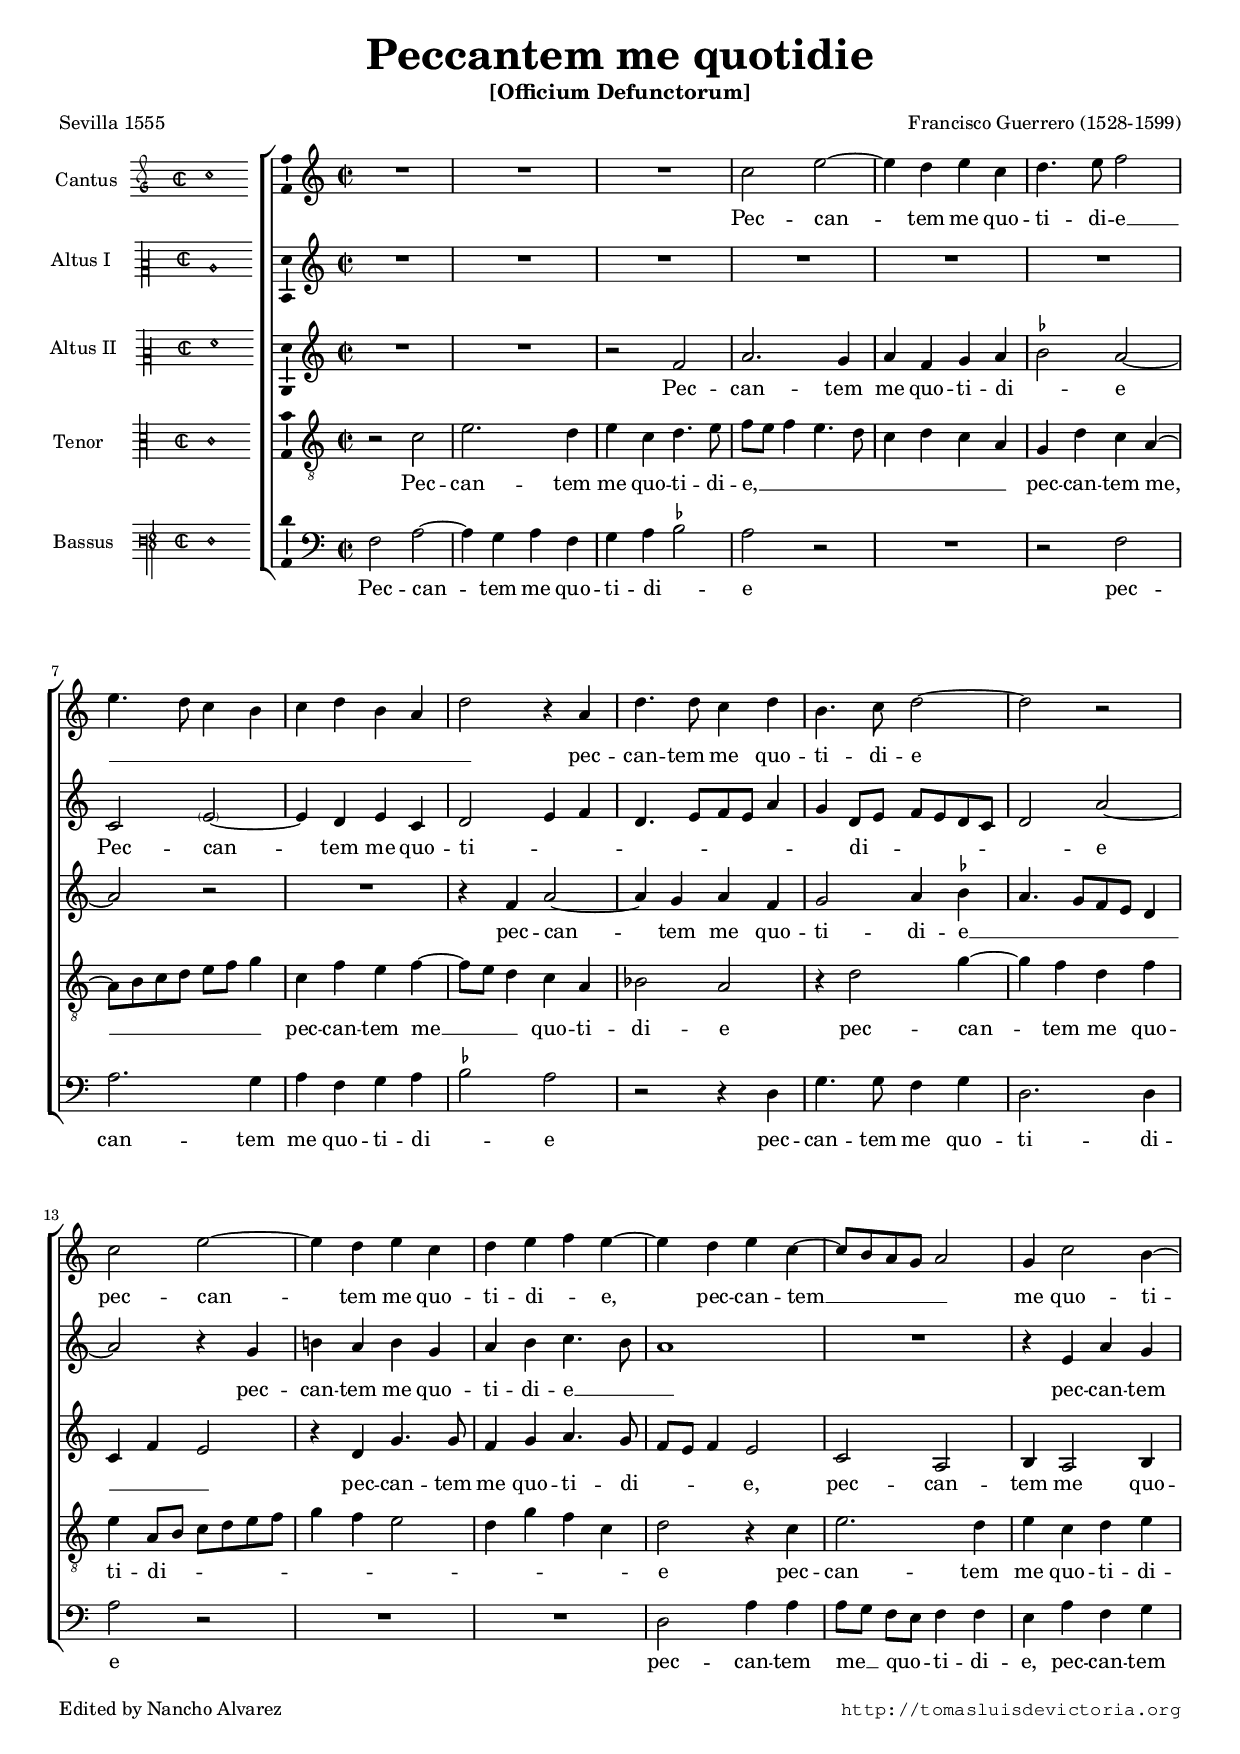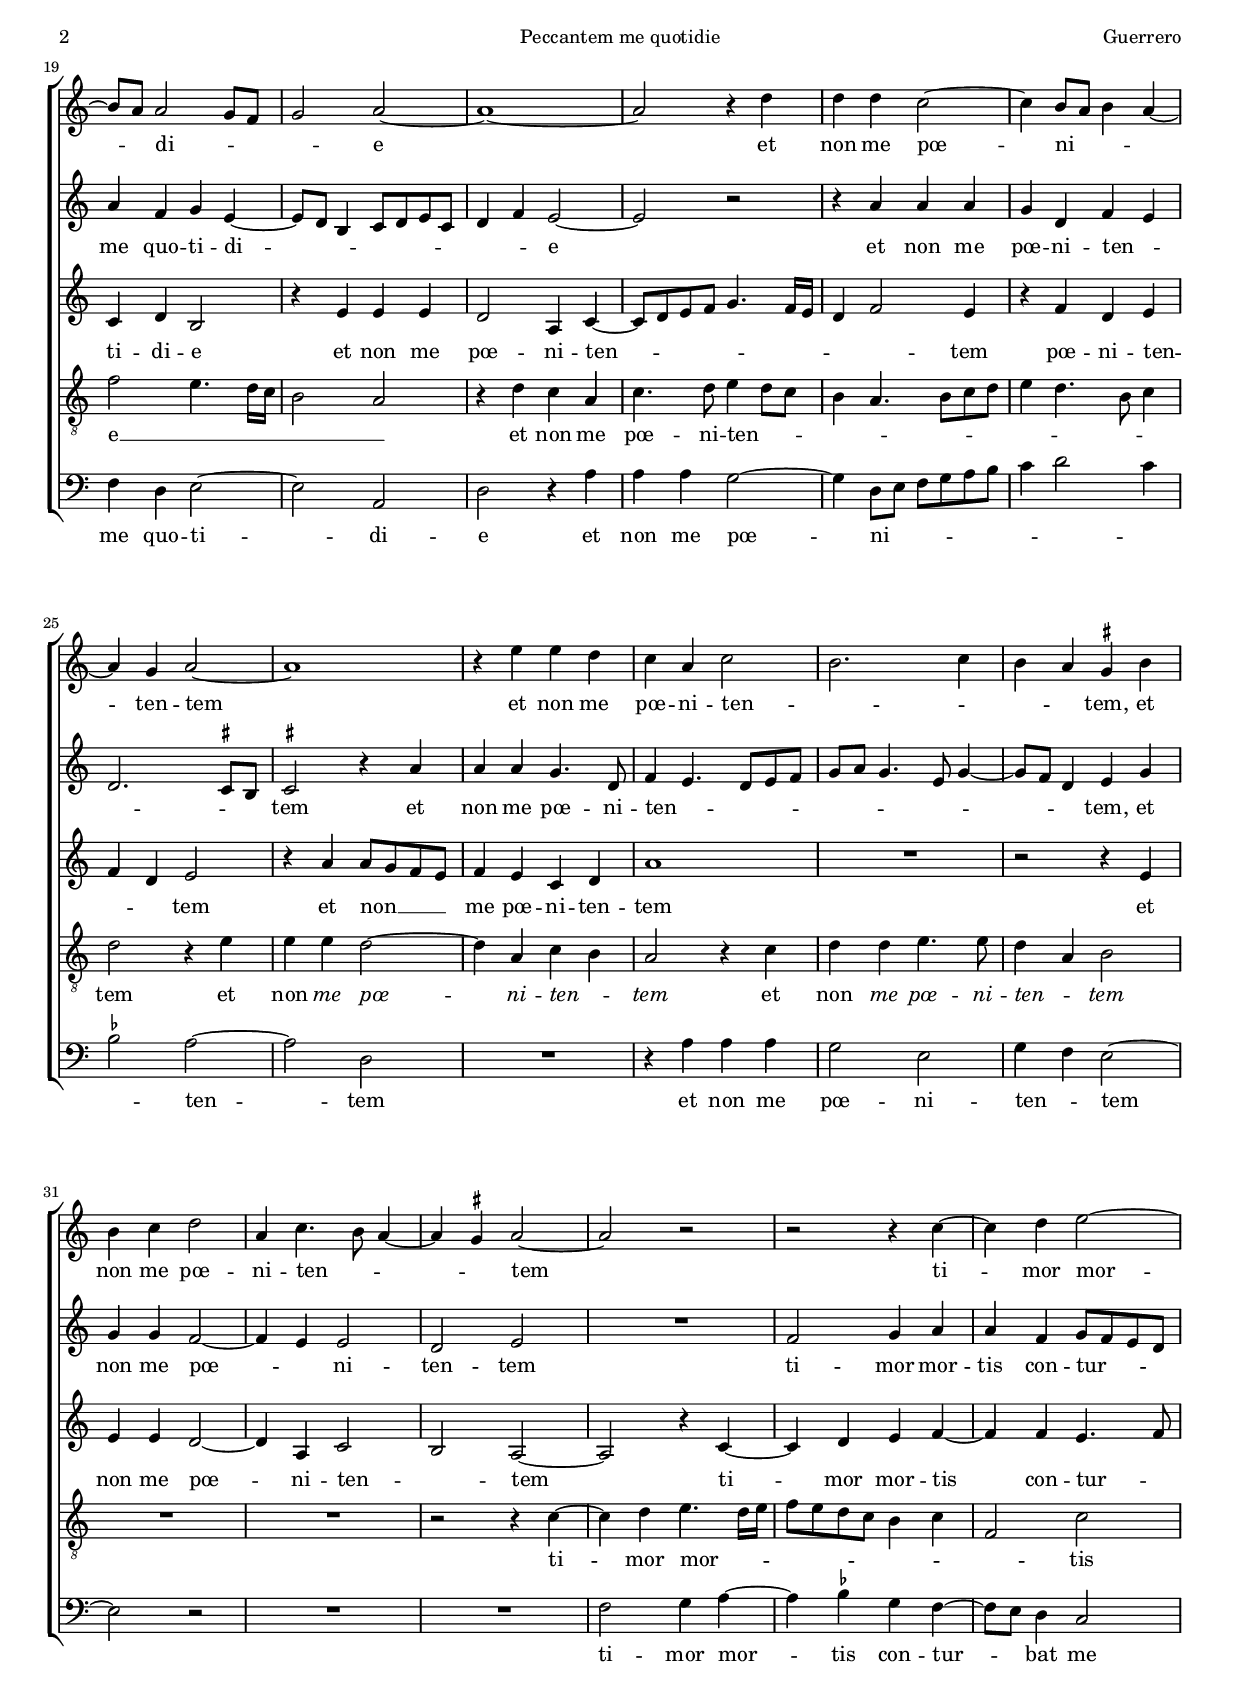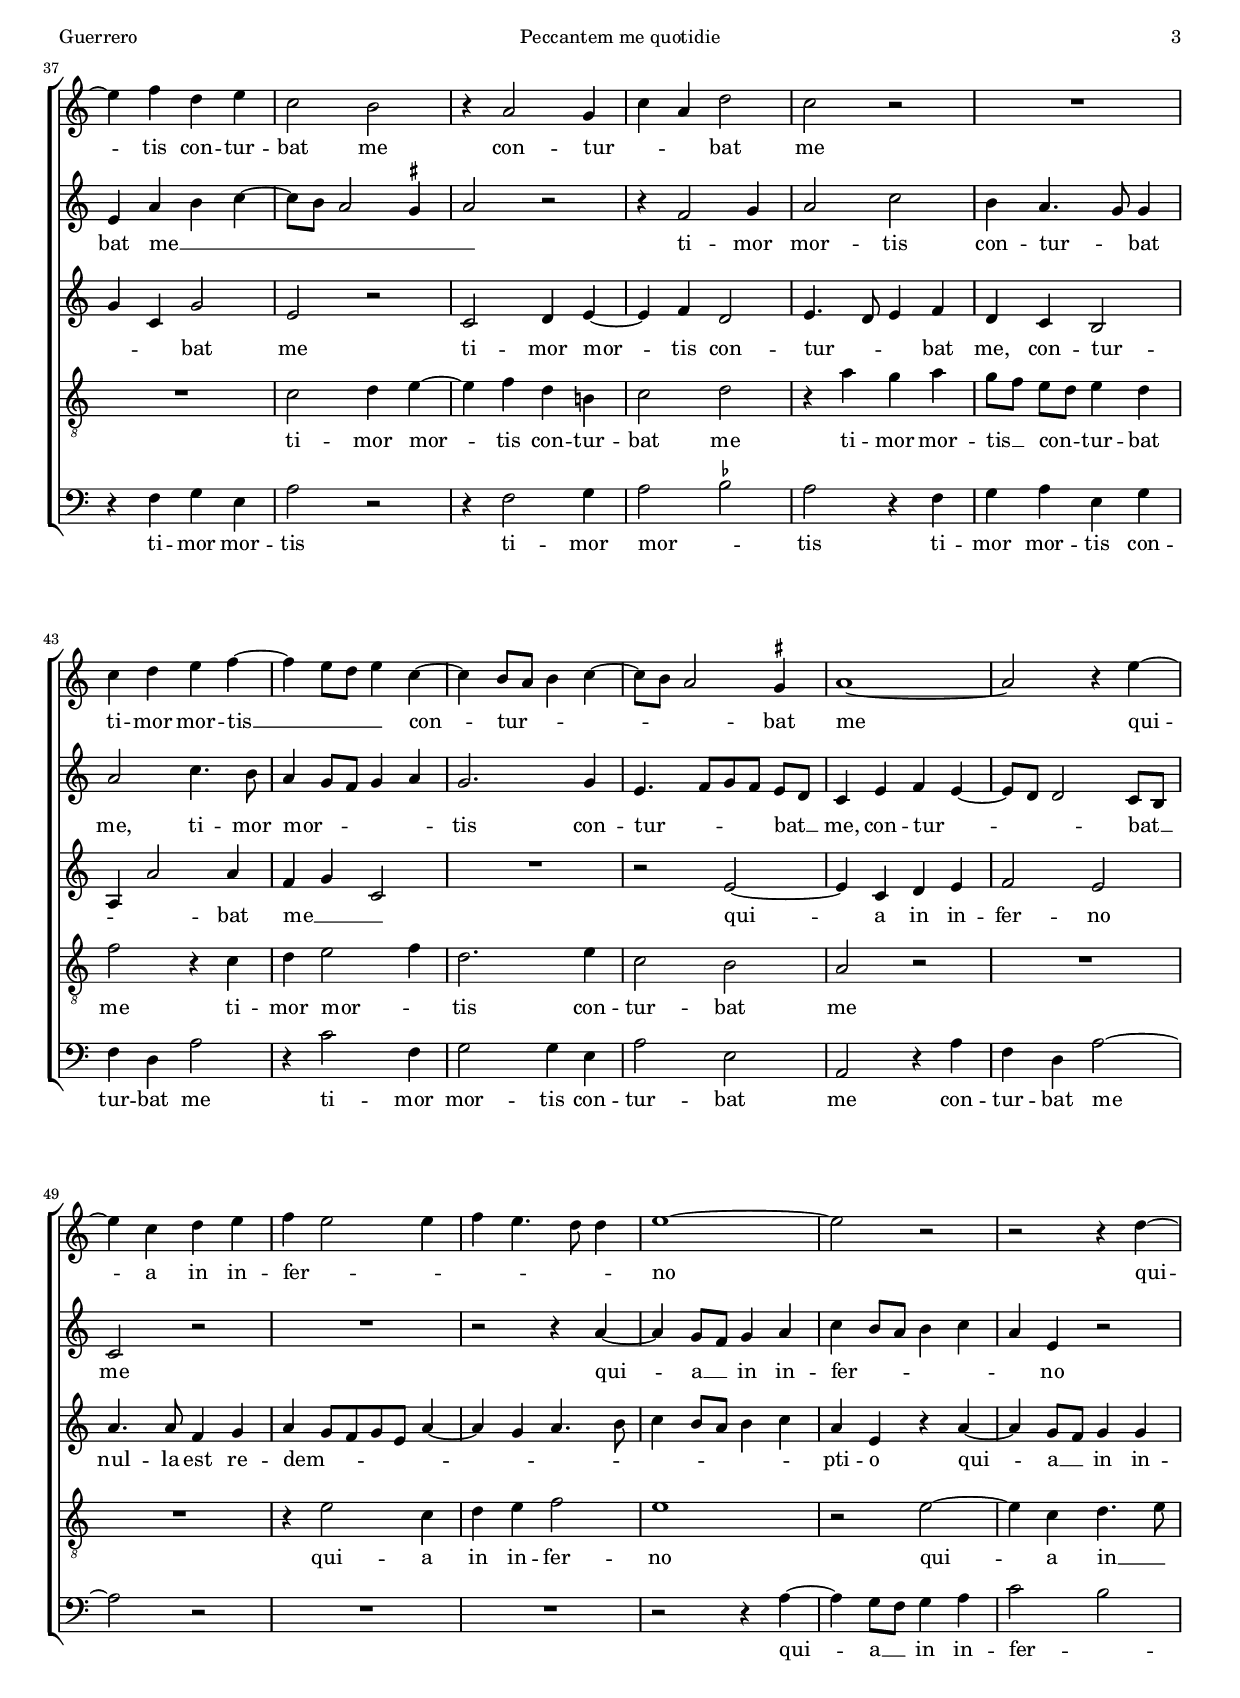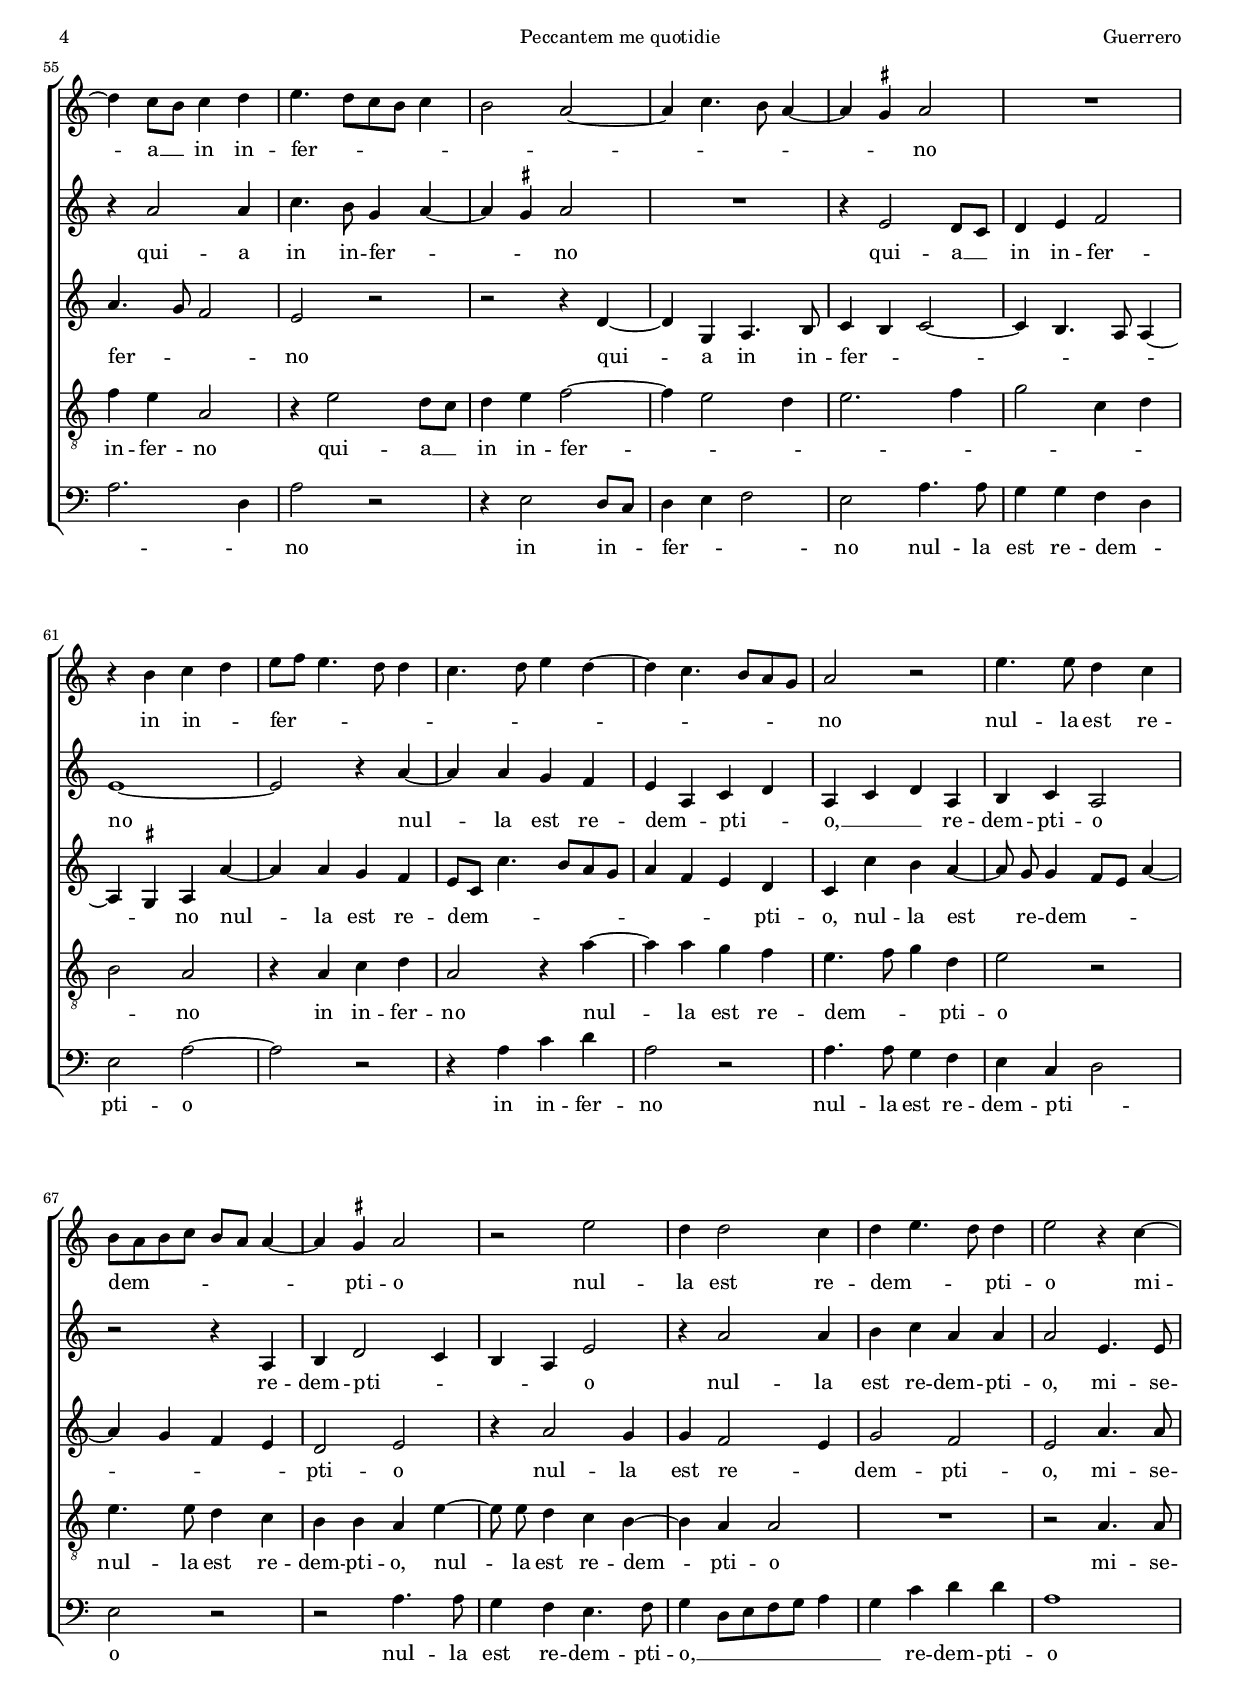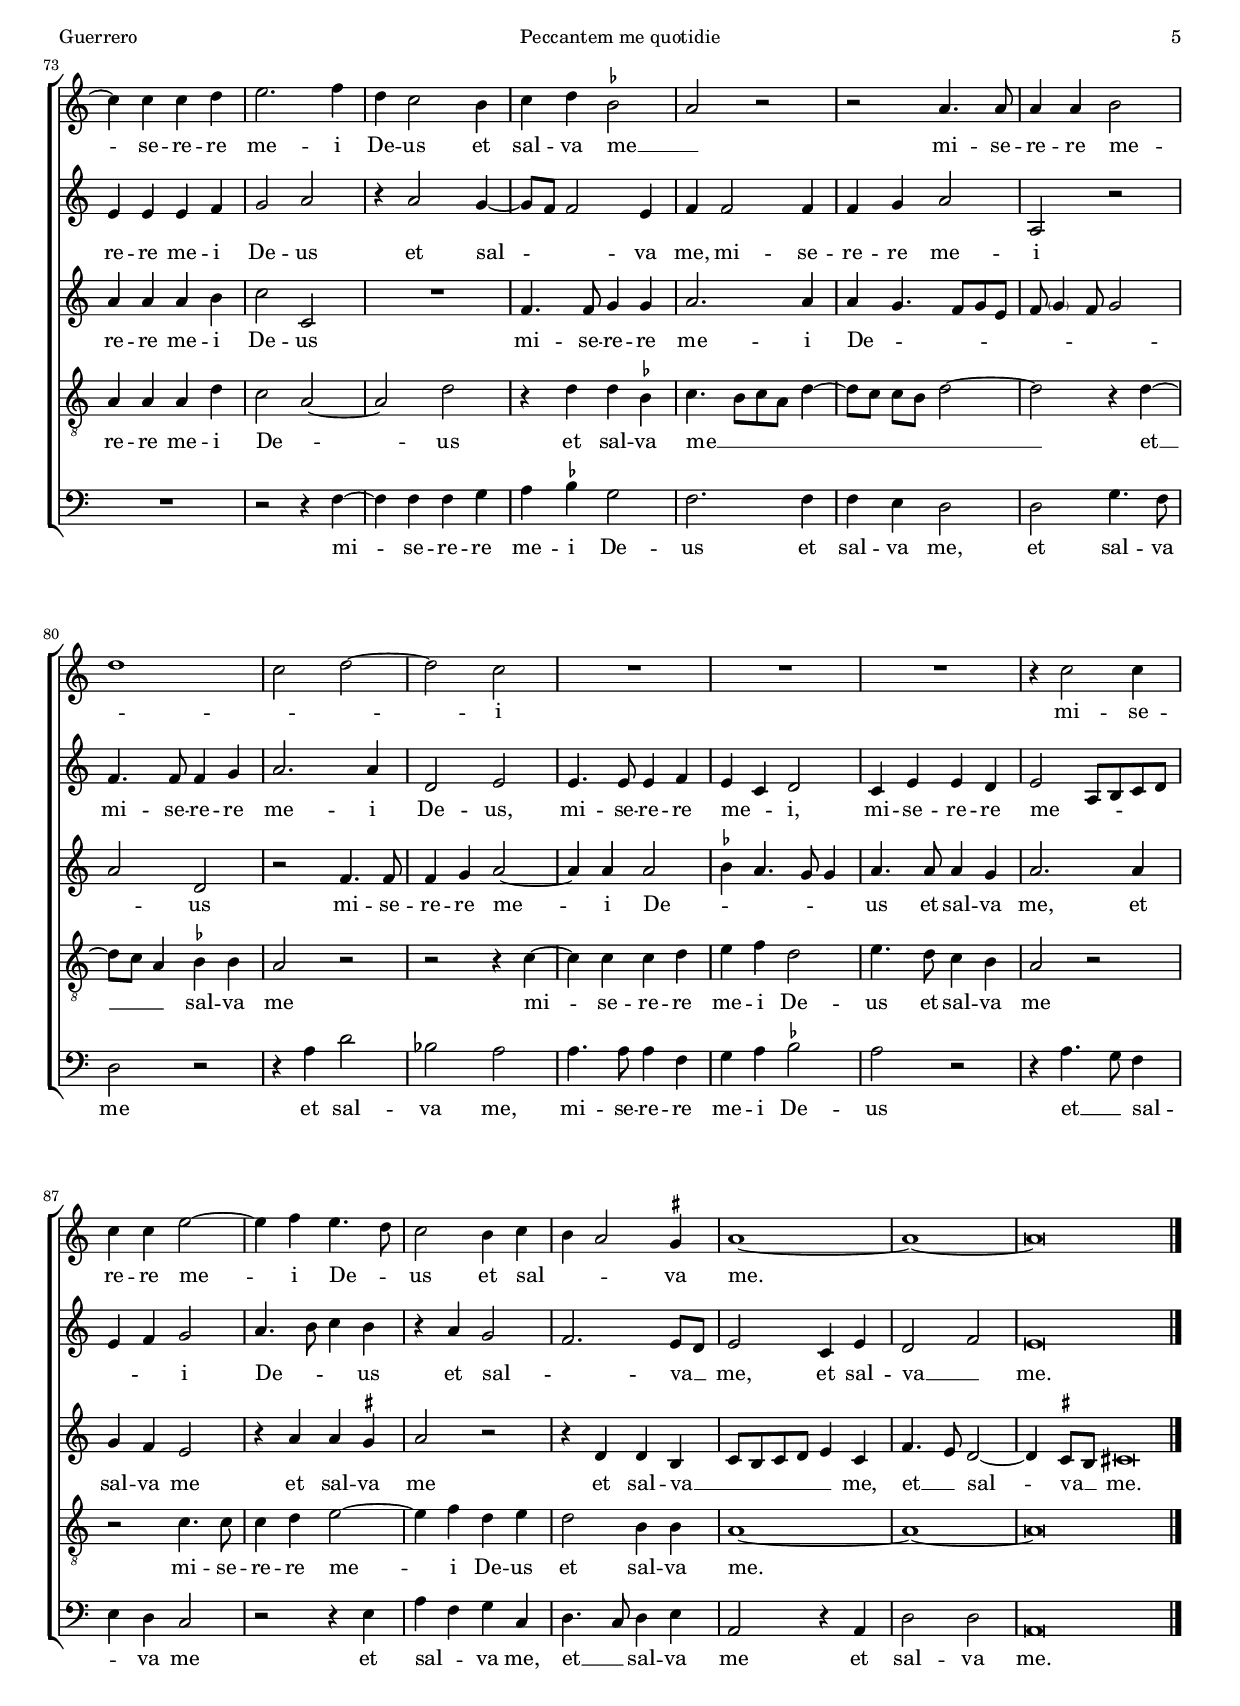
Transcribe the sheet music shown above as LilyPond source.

\version "2.22.0"

#(set-default-paper-size "a4")
#(set-global-staff-size 16.4)
#(ly:set-option 'point-and-click #f)
%mobile -s14.5 -i3.2

italicas=\override LyricText.font-shape = #'italic
rectas=\override LyricText.font-shape = #'upright
ss=\once \set suggestAccidentals = ##t
incipitwidth = 20
mt=#(define-music-function (offset) (number?) ; move lyric text
      #{ \once \override LyricText.X-offset = -$offset #})

htitle="Peccantem me quotidie"
hcomposer="Guerrero"

\header {
	title=\markup{\fontsize #3 "Peccantem me quotidie"} %! cotidie
	subtitle=\markup{"[Officium Defunctorum]"}
	%subsubtitle=\markup{\null \vspace #1 }
	composer="Francisco Guerrero (1528-1599)"
        pdfauthor=\composer
	poet=\markup{"Sevilla 1555"}
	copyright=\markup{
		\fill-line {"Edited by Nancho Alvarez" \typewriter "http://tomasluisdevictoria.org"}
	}
%	tagline=""
}

global={\key c \major \time 2/2 \skip 1*93 \bar "|." }

cantus=\relative c''{
	R1*3
	c2 e ~
	e4 d e c
	d4. e8 f2
	e4. d8 c4 b
	c d b a
	d2 r4 a
	d4. d8 c4 d
	b4. c8 d2 ~
	d2 r
	c2 e ~
	e4 d e c
	d e f e ~
	e d e c ~
	c8 b a g a2
	g4 c2 b4 ~
	b8 a a2 g8 f
	g2 a ~
	a1 ~
	a2 r4 d
	d d c2 ~
	c4 b8 a b4 a ~
	a4 g a2 ~
	a1
	r4 e' e d
	c a c2
	b2. c4
	b a \ss gis b
	b c d2
	a4 c4. b8 a4 ~
	a \ss gis a2 ~
	a r
	r r4 c ~
	c d e2 ~
	e4 f d e
	c2 b
	r4 a2 g4
	c a d2
	c r
	R1
	c4 d e f ~
	f e8 d e4 c ~
	c b8 a b4 c ~
	c8 b a2 \ss gis4
	a1 ~
	a2 r4 e' ~
	e c d e
	f e2 e4
	f e4. d8 d4
	e1 ~
	e2 r
	r r4 d ~
	d4 c8 b c4 d
	e4. d8[ c b] c4
	b2 a ~
	a4 c4. b8 a4 ~
	a \ss gis a2
	R1
	r4 b c d
	e8 f e4. d8 d4
	c4. d8 e4 d ~
	d c4. b8 a g
	a2 r
	e'4. e8 d4 c
	b8 a b c b a a4 ~
	a \ss gis4
	a2
	r e'
	d4 d2 c4
	d e4. d8 d4
	e2 r4 c ~
	c4 c c d
	e2. f4
	d4 c2 b4
	c d \ss bes2
	a r
	r a4. a8
	a4 a b2
	d1
	c2 d ~
	d c
	R1*3
	r4 c2 c4
	c c e2 ~
	e4 f e4. d8
	c2 b4 c
	b a2 \ss gis4
	a1 ~
	a ~
	a\breve*1/2
}

altus=\relative c'{
	R1*6
	c2 \parenthesize e2 ~ %! c2. e4 ~ en el incipit viene sin puntillo
	e4 d e c
	d2 e4 f
	d4. e8[ f e] a4
	g4 d8 e f e d c
	d2 a'2 ~
	a r4 g
	b! a b g
	a b c4. b8
	a1
	R1
	r4 e a g
	a f g e ~
	e8 d b4 c8 d e c
	d4 f e2 ~
	e r
	r4 a a a 
	g d f e
	d2. \ss cis8 b
	\ss cis2 r4 a'
	a a g4. d8
	f4 e4. d8 e f
	g a g4. e8 g4 ~
	g8 f d4 e g
	g g f2 ~
	f4 e e2
	d e
	R1
	f2 g4 a
	a f g8 f e d
	e4 a b c ~
	c8 b a2 \ss gis4
	a2 r
	r4 f2 g4
	a2 c
	b4 a4. g8 g4
	a2 c4. b8
	a4 g8 f g4 a
	g2. g4
	e4. f8[ g f] e[ d]
	c4 e f e ~
	e8 d d2 c8 b
	c2 r
	R1
	r2 r4 a' ~
	a g8 f g4 a
	c b8 a b4 c
	a e r2
	r4 a2 a4
	c4. b8 g4 a ~
	a \ss gis a2
	R1
	r4 e2 d8 c
	d4 e f2
	e1 ~
	e2 r4 a ~
	a a g f
	e a, c d
	a c d a
	b c a2
	r2 r4 a
	b d2 c4
	b a e'2
	r4 a2 a4
	b c a a
	a2 e4. e8
	e4 e e f
	g2 a
	r4 a2 g4 ~
	g8 f f2 e4
	f f2 f4
	f g a2
	a, r
	f'4. f8 f4 g
	a2. a4
	d,2 e
	e4. e8 e4 f
	e c d2
	c4 e e d
	e2 a,8 b c d
	e4 f g2
	a4. b8 c4 b
	r4 a g2
	f2. e8 d
	e2 c4 e
	d2 f
	e\breve*1/2
}

altusdos=\relative c'{
	R1*2
	r2 f
	a2. g4
	a f g a
	\ss bes2 a ~
	a r
	R1
	r4 f a2 ~
	a4 g a f
	g2 a4 \ss bes
	a4. g8[ f e] d4
	c4 f e2
	r4 d g4. g8
	f4 g a4. g8
	f e f4 e2
	c a
	b4 a2 b4
	c d b2
	r4 e e e
	d2 a4 c ~
	c8 d e f g4. f16 e
	d4 f2 e4
	r4 f d e
	f d e2
	r4 a a8 g f e
	f4 e c d
	a'1
	R1
	r2 r4 e
	e e d2 ~
	d4 a c2
	b a ~
	a r4 c ~
	c d e f ~
	f f e4. f8
	g4 c, g'2
	e r
	c d4 e ~
	e f d2
	e4. d8 e4 f
	d c b2
	a4 a'2 a4
	f g c,2
	R1
	r2 e ~
	e4 c d e
	f2 e
	a4. a8 f4 g
	a4 g8[ f g e] a4 ~
	a g a4. b8
	c4 b8 a b4 c
	a e r a ~
	a g8 f g4 g
	a4. g8 f2
	e r
	r2 r4 d ~
	d g, a4. b8
	c4 b c2 ~
	c4 b4. a8 a4 ~
	a \ss gis a a' ~
	a a g f 
	e8 c c'4. b8 a g
	a4 f e d
	c c' b a ~
	\set autoBeaming = ##f
	a8 g g4 f8[ e] a4 ~
	\set autoBeaming = ##t
	a4 g f e
	d2 e
	r4 a2 g4
	g f2 e4g2 f
	e a4. a8
	a4 a a b
	c2 c,
	R1
	f4. f8 g4 g
	a2. a4
	a g4. f8 g e
	f \parenthesize g4 f8 g2 %! f4
	a2 d,
	r2 f4. f8
	f4 g a2 ~
	a4 a a2
	\ss bes4 a4. g8 g4
	a4. a8 a4 g
	a2. a4
	g4 f e2
	r4 a a \ss gis 
	a2 r
	r4 d, d b
	c8 b c d e4 c
	f4. e8 d2 ~
	d4 \ss cis8 b cis!\breve*1/4
}

tenor=\relative c'{
	r2 c
	e2. d4
	e4 c d4. e8
	f e f4 e4. d8
	c4 d c a
	g d' c a ~
	a8 b c d e f g4
	c, f e f ~
	f8 e d4 c a
	bes2 a
	r4 d2 g4 ~
	g f d f
	e a,8 b c d e f
	g4 f e2
	d4 g f c
	d2 r4 c
	e2. d4
	e c d e
	f2 e4. d16 c
	b2 a
	r4 d c a
	c4. d8 e4 d8 c
	b4 a4. b8 c d
	e4 d4. b8 c4
	d2 r4 e
	e e d2 ~
	d4 a c b
	a2 r4 c
	d d e4. e8
	d4 a b2
	R1*2
	r2 r4 c ~
	c d e4. d16 e
	f8 e d c b4 c
	f,2 c'
	R1
	c2 d4 e ~
	e f d b!
	c2 d
	r4 a' g a
	g8[ f] e[ d] e4 d
	f2 r4 c
	d e2 f4
	d2. e4
	c2 b
	a r
	R1*2
	r4 e'2 c4
	d e f2
	e1
	r2 e ~
	e4 c d4. e8
	f4 e a,2
	r4 e'2 d8 c
	d4 e f2 ~
	f4 e2 d4
	e2. f4
	g2 c,4 d
	b2 a
	r4 a c d
	a2 r4 a' ~
	a a g f
	e4. f8 g4 d
	e2 r
	e4. e8 d4 c
	b b a e' ~
	e8 \noBeam e d4 c b ~
	b4 a a2
	R1
	r2 a4. a8
	a4 a a d
	c2 a ~
	a d
	r4 d d \ss bes
	c4. b8[ c a] d4 ~
	d8[ c] c[ b] d2 ~
	d r4 d ~
	d8 c a4 \ss bes bes
	a2 r
	r r4 c ~
	c c c d
	e f d2
	e4. d8 c4 b
	a2 r
	r2 c4. c8
	c4 d e2 ~
	e4 f d e
	d2 b4 b
	a1 ~
	a ~
	a\breve*1/2
}

bassus=\relative c{
	f2 a ~
	a4 g a f
	g a \ss bes2
	a r
	R1
	r2 f
	a2. g4
	a f g a
	\ss bes2 a
	r2 r4 d,
	g4. g8 f4 g
	d2. d4
	a'2 r
	R1*2
	d,2 a'4 a
	a8[ g] f[ e] f4 f
	e a f g
	f d e2 ~
	e a,
	d r4 a'
	a a g2 ~
	g4 d8 e f g a b
	c4 d2 c4
	\ss bes2 a ~
	a d,
	R1
	r4 a' a a
	g2 e
	g4 f e2 ~
	e r
	R1*2
	f2 g4 a ~
	a \ss bes g f ~
	f8 e d4 c2
	r4 f g e
	a2 r
	r4 f2 g4
	a2 \ss bes
	a r4 f
	g a e g
	f d a'2
	r4 c2 f,4
	g2 g4 e
	a2 e
	a, r4 a'
	f d a'2 ~
	a r
	R1*2
	r2 r4 a ~
	a g8 f g4 a
	c2 b
	a2. d,4
	a'2 r
	r4 e2 d8 c
	d4 e f2
	e a4. a8
	g4 g f d
	e2 a ~
	a r
	r4 a c d
	a2 r
	a4. a8 g4 f
	e c d2
	e2 r
	r a4. a8
	g4 f e4. f8
	g4 d8[ e f g] a4
	g c d d
	a1
	R1
	r2 r4 f4 ~
	f f f g
	a \ss bes g2
	f2. f4
	f e d2
	d g4. f8
	d2 r 
	r4 a' d2
	bes a
	a4. a8 a4 f
	g a \ss bes2
	a r
	r4 a4. g8 f4
	e d c2
	r2 r4 e
	a f g c,
	d4. c8 d4 e
	a,2 r4 a
	d2 d
	a\breve*1/2
}

textocantus=\lyricmode{
Pec -- can -- tem me quo -- ti -- di -- e __ _ _ _ _ _ _ _ _ _ 
pec -- can -- \mt #2.6 tem me quo -- ti -- di -- e
pec -- can -- tem me quo -- ti -- di -- _ e,
pec -- can -- tem __ _ _ _ _ me quo -- ti -- _ di -- _ _ _ e
et non me pœ -- ni -- _ _ _ ten -- tem
et non me pœ -- ni -- ten -- _ _ _ _ tem,
et non me pœ -- ni -- ten -- _ _ _ tem
ti -- mor mor -- tis con -- tur -- bat me
con -- tur -- _ _ bat me
ti -- mor mor -- tis __ _ _ _ con -- tur -- _ _ _ _ _ bat me
qui -- a in in -- fer -- _ _ _ _ _ _ no
qui -- a __ _ in in -- fer -- _ _ _ _ _ _ _ _ _ _ no
in in -- _ fer -- _ _ _ _ _ _ _ _ _ _ _ _ no
nul -- la est re -- dem -- _ _ _ _ _ _ pti -- o
nul -- la est re -- dem -- _ _ pti -- o
mi -- se -- re -- re me -- i De -- us
et sal -- va me __ _ 
mi -- se -- re -- re me -- _ _ _ i
mi -- se -- re -- re me -- i De -- _ us et sal -- _ _ va me.
}

textoaltus=\lyricmode{
Pec -- can -- tem me quo -- ti -- _ _ _ _ _ _ _ _ di -- _ _ _ _ _ _ e
pec -- can -- tem me quo -- ti -- di -- e __ _ _ 
pec -- can -- tem me quo -- ti -- di -- _ _ _ _ _ _ _ _ e
et non me pœ -- ni -- ten -- _ _ _ _ tem
et non me pœ -- ni -- ten -- _ _ _ _ _ _ _ _ _ _ _ tem,
et non me pœ -- _ ni -- ten -- tem
ti -- mor mor -- tis con -- tur -- _ _ _ bat me __ _ _ _ _ _ _ 
ti -- mor mor -- tis con -- tur -- _ bat me,
ti -- mor mor -- _ _ _ _ tis con -- tur -- _ _ _ bat __ _ me,
con -- tur -- _ _ _ bat __ _ me
qui -- a __ _ in in -- fer -- _ _ _ _ _ no
qui -- a in in -- fer -- _ _ no
qui -- a __ _ in in -- fer -- no
nul -- la est re -- dem -- _ pti -- _ o, __ _ _
re -- dem -- pti -- o
re -- dem -- pti -- _ _ _ o
nul -- la est re -- dem -- pti -- o,
mi -- se -- re -- re me -- i De -- us
et sal -- _ _ va me,
mi -- se -- re -- re me -- i
mi -- se -- re -- re me -- i De -- us,
mi -- se -- re -- re me -- _ i,
mi -- se -- re -- re me -- _ _ _ _ _ _ i De -- _ _ us
et sal -- _ va __ _ me,
et sal -- va __ _ me.
}

textoaltusdos=\lyricmode{
Pec -- can -- tem me quo -- ti -- di -- _ e
pec -- can -- tem me quo -- ti -- di -- e __ _ _ _ _ _ _ _ _ 
pec -- can -- tem me quo -- ti -- di -- _ _ _ e,
pec -- can -- tem me quo -- ti -- di -- e
et non me pœ -- ni -- ten -- _ _ _ _ _ _ _ _ tem
pœ -- ni -- ten -- _ _ tem
et non __ _ _ _ me pœ -- ni -- ten -- tem
et non me pœ -- ni -- ten -- _ tem
ti -- mor mor -- tis con -- tur -- _ _ _ bat me
ti -- mor mor -- tis con -- tur -- _ _ bat me,
con -- tur -- _ _ bat me __ _ _ 
qui -- a in in -- fer -- no
nul -- la est re -- dem -- _ _ _ _ _ _ _ _ _ _ _ _ _ pti -- o
qui -- a __ _ in in -- fer -- _ _ no
qui -- a in in -- fer -- _ _ _ _ _ _ no
nul -- la est re -- dem -- _ _ _ _ _ _ _ _ pti -- o,
nul -- la est re -- dem -- _ _ _ _ _ _ pti -- o
nul -- la est re -- _ dem -- pti -- o,
mi -- se -- re -- re me -- i De -- us
mi -- se -- re -- re me -- i De -- _ _ _ _ _ _ _ _ _ us
mi -- se -- re -- re me -- i De -- _ _ _ _ us et sal -- va me,
et sal -- va me
et sal -- va me
et sal -- va __ _ _ _ _ _ me,
et __ _ sal -- va __ _ me.
}

textotenor=\lyricmode{
Pec -- can -- tem me quo -- ti -- di -- e, __ _ _ _ _ _ _ _ _
pec -- can -- tem me, __ _ _ _ _ _ _ 
pec -- can -- tem me __ _ _ quo -- ti -- di -- e
pec -- can -- tem me quo -- ti -- di -- _ _ _ _ _ _ _ _ _ _ _ _ e
pec -- can -- tem me quo -- ti -- di -- e __ _ _ _ _ _ 
et non me pœ -- ni -- ten -- _ _ _ _ _ _ _ _ _ _ _ tem
et non \italicas me pœ -- ni -- ten -- _ tem \rectas
et non \italicas me pœ -- ni -- ten -- _ tem \rectas
ti -- mor mor -- _ _ _ _ _ _ _ _ _ tis
ti -- mor mor -- tis con -- tur -- bat me
ti -- mor mor -- tis __ _ con -- _ tur -- bat me
ti -- mor mor -- _ tis con -- tur -- bat me
qui -- a in in -- fer -- no
qui -- a in __ _ in -- fer -- no
qui -- a __ _ in in -- fer -- _ _ _ _ _ _ _ _ no
in in -- fer -- no
nul -- la est re -- dem -- _ _ pti -- o
nul -- la est re -- dem -- pti -- o,
nul -- la est re -- dem -- pti -- o
mi -- se -- re -- re me -- i De -- _ us
et sal -- va me __ _ _ _ _ _ _ _ _ 
et __ _ _ sal -- va me
mi -- se -- re -- re me -- i De -- us et sal -- va me
mi -- se -- re -- re me -- i De -- us et sal -- va me.
}

textobassus=\lyricmode{
Pec -- can -- tem me quo -- ti -- di -- _ e
pec -- can -- tem me quo -- ti -- di -- _ e
pec -- can -- tem me quo -- ti -- di -- e
pec -- can -- tem me __ _ quo -- _ ti -- di -- e,
pec -- can -- tem me quo -- ti -- di -- e
et non me pœ -- ni -- _ _ _ _ _ _ _ _ _ ten -- tem
et non me pœ -- ni -- ten -- _ tem
ti -- mor mor -- tis con -- tur -- _ bat me
ti -- mor mor -- tis
ti -- mor mor -- _ tis
ti -- mor mor -- tis con -- tur -- bat me
ti -- mor mor -- tis con -- tur -- bat me
con -- tur -- bat me
qui -- a __ _ in in -- fer -- _ _ _ no
in in -- _ fer -- _ _ no nul -- la est re -- dem -- _ pti -- o
in in -- fer -- no
nul -- la est re -- dem -- pti -- _ o
nul -- la est re -- dem -- pti -- o, __ _ _ _ _ _ _
re -- dem -- pti -- o
mi -- se -- re -- re me -- i De -- us
et sal -- va me,
et sal -- va me
et sal -- va me,
mi -- se -- re -- re me -- i De -- us
et __ _ sal -- _ va me
et sal -- _ va me,
et __ _ sal -- va me
et sal -- va me.
}

incipitcantus=\markup{
	\score{
		{ 
		\set Staff.instrumentName="Cantus  "
		\override NoteHead.style = #'neomensural
		\override Rest.style = #'neomensural
		\override Staff.TimeSignature.style = #'neomensural
		\cadenzaOn 
		\clef "petrucci-g"
		\key c \major
		\time 2/2
		c''1
		} 
	\layout {
		\context {\Voice
			\remove Ligature_bracket_engraver
			\consists Mensural_ligature_engraver
		}
		line-width=\incipitwidth
		indent = 0
	}
	}
}

incipitaltus=\markup{
	\score{
		{ 
		\set Staff.instrumentName="Altus I    "
		\override NoteHead.style = #'neomensural
		\override Rest.style = #'neomensural
		\override Staff.TimeSignature.style = #'neomensural
		\cadenzaOn 
		\clef "petrucci-c2"
		\key c \major
		\time 2/2
		c'1
		} 
	\layout {
		\context {\Voice
			\remove Ligature_bracket_engraver
			\consists Mensural_ligature_engraver
		}
		line-width=\incipitwidth
		indent = 0
	}
	}
}

incipitaltusdos=\markup{
	\score{
		{ 
		\set Staff.instrumentName="Altus II   "
		\override NoteHead.style = #'neomensural
		\override Rest.style = #'neomensural
		\override Staff.TimeSignature.style = #'neomensural
		\cadenzaOn 
		\clef "petrucci-c2"
		\key c \major
		\time 2/2
		f'1
		} 
	\layout {
		\context {\Voice
			\remove Ligature_bracket_engraver
			\consists Mensural_ligature_engraver
		}
		line-width=\incipitwidth
		indent = 0
	}
	}
}

incipittenor=\markup{
	\score{
		{ 
		\set Staff.instrumentName="Tenor     "
		\override NoteHead.style = #'neomensural 
		\override Rest.style = #'neomensural
		\override Staff.TimeSignature.style = #'neomensural
		\cadenzaOn 
		\clef "petrucci-c3"
		\key c \major
		\time 2/2
		c'1
		} 
	\layout {
		\context {\Voice
			\remove Ligature_bracket_engraver
			\consists Mensural_ligature_engraver
		}
		line-width=\incipitwidth
		indent=0
	}
	}
}

incipitbassus=\markup{
	\score{
		{ 
		\set Staff.instrumentName="Bassus   "
		\override NoteHead.style = #'neomensural 
		\override Rest.style = #'neomensural
		\override Staff.TimeSignature.style = #'neomensural
		\cadenzaOn 
		\clef "petrucci-f3"
		\key c \major
		\time 2/2
		f1
		} 
	\layout {
		\context {\Voice
			\remove Ligature_bracket_engraver
			\consists Mensural_ligature_engraver
		}
		line-width=\incipitwidth
		indent=0
	}
	}
}



\score {\transpose c' c'{
\new ChoirStaff<<

	\new Staff <<\global
	\new Voice="v1" {
		\set Staff.instrumentName=\incipitcantus
		\clef "treble"
		\cantus }
	\new Lyrics \lyricsto "v1" {\textocantus }
	>>

	\new Staff <<\global
	\new Voice="v2" {
		\set Staff.instrumentName=\incipitaltus
		\clef "treble"
		\altus }
	\new Lyrics \lyricsto "v2" {\textoaltus }
	>>

	\new Staff <<\global
	\new Voice="v5" {
		\set Staff.instrumentName=\incipitaltusdos
		\clef "treble"
		\altusdos }
	\new Lyrics \lyricsto "v5" {\textoaltusdos }
	>>
	
	\new Staff <<\global
	\new Voice="v3" {
		\set Staff.instrumentName=\incipittenor
		\clef "G_8"
		\tenor }
	\new Lyrics \lyricsto "v3" {\textotenor }
	>>

	\new Staff <<\global
	\new Voice="v4" {
		\set Staff.instrumentName=\incipitbassus
		\clef "bass"
		\bassus }
	\new Lyrics \lyricsto "v4" {\textobassus }
	>>
	
>>

	}%transpose

\layout{ 
	\context {\Lyrics 
		\override VerticalAxisGroup.staff-affinity = #UP
		\override VerticalAxisGroup.nonstaff-relatedstaff-spacing =
			#'((basic-distance . 0) (minimum-distance . 0) (padding . 1))
		\override LyricText.font-size = #1.2
		\override LyricHyphen.minimum-distance = #0.5
	}
	\context {\Score 
		tempoHideNote = ##t
		\override BarNumber.padding = #2 
	}
	\context {\Voice 
		melismaBusyProperties = #'(tieMelismaBusy)
		%autoBeaming = ##f
	}
	\context {\Staff 
                %\RemoveEmptyStaves
                %\override VerticalAxisGroup.remove-first = ##t
		\override VerticalAxisGroup.staff-staff-spacing =
			#'((basic-distance . 11) (minimum-distance . 0) (padding . 1))
		\consists Ambitus_engraver 
		\override LigatureBracket.padding = #1
	}
}

%\midi { \mtempo }

}


\paper{
	evenHeaderMarkup=\markup  \fill-line { \fromproperty #'page:page-number-string \htitle \hcomposer }
	oddHeaderMarkup= \markup  \fill-line { \on-the-fly #not-first-page \hcomposer \on-the-fly #not-first-page \htitle \on-the-fly #not-first-page \fromproperty #'page:page-number-string }
	%system-count=20
	%page-count = 8
        systems-per-page = 3
	ragged-last-bottom = ##f
	indent=3.6\cm
	system-system-spacing =
	#'((basic-distance . 20) (minimum-distance . 0) (padding . 5))
	top-system-spacing = % header
	#'((basic-distance . 9) (minimum-distance . 0) (padding . 0))
	last-bottom-spacing = % footer
	#'((basic-distance . 12) (minimum-distance . 0) (padding . 0))
	markup-system-spacing.padding = #1.5
}



